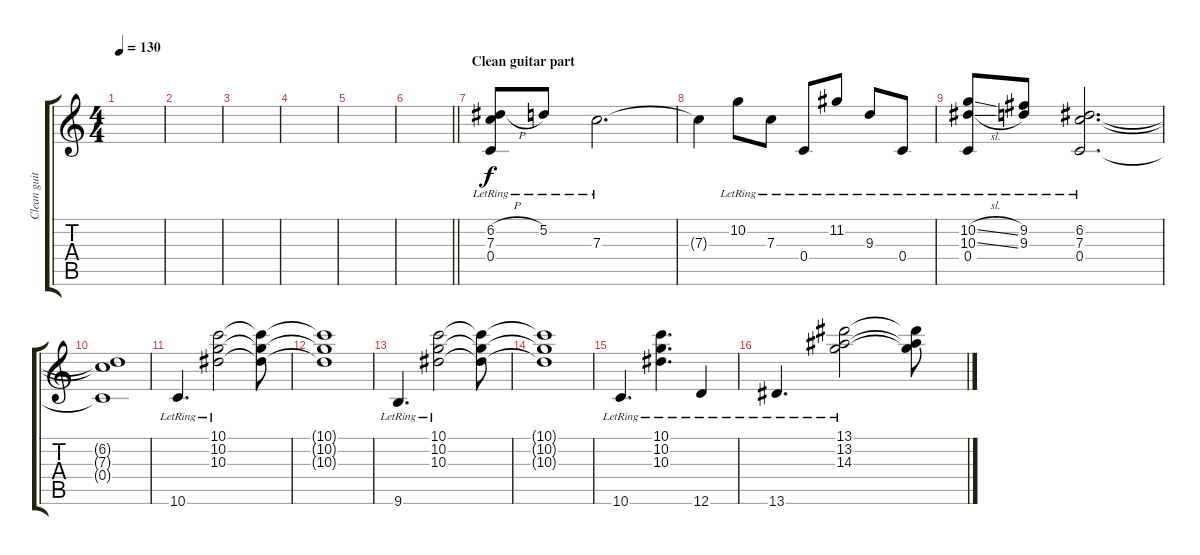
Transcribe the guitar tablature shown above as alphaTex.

\track ("Clean guitar" "Clean guit") {instrument electricguitarjazz}
\staff {score tabs}
\tuning (D4 A3 F3 C3 G2 D2) {hide}
\ts (4 4)
\tempo 130
\clef g2
\ks c
|
|
|
|
|
\barLineRight lightlight
|
\section ("" "Clean guitar part")
(6.2{h lr} 7.3{lr} 0.4{lr}).8 5.2{lr}.8 7.3{lr}.2{d} |
7.3{t}.4 10.2{lr}.8 7.3{lr}.8 0.4{lr}.8 11.2{lr}.8 9.3{lr}.8 0.4{lr}.8 |
(10.2{sl lr} 10.3{sl lr} 0.4{lr}).8 (9.2{lr} 9.3{lr}).8 (6.2{lr} 7.3{lr} 0.4{lr}).2{d} |
(6.2{t} 7.3{t} 0.4{t}).1 |
10.6{lr}.4{d} (10.1{lr} 10.2{lr} 10.3{lr}).2 (10.1{t} 10.2{t} 10.3{t}).8 |
(10.1{t} 10.2{t} 10.3{t}).1 |
9.6{lr}.4{d} (10.1{lr} 10.2{lr} 10.3{lr}).2 (10.1{t} 10.2{t} 10.3{t}).8 |
(10.1{t} 10.2{t} 10.3{t}).1 |
10.6{lr}.4{d} (10.1{lr} 10.2{lr} 10.3{lr}).4{d} 12.6{lr}.4 |
13.6{lr}.4{d} (13.1{lr} 13.2{lr} 14.3{lr}).2 (13.1{t} 13.2{t} 14.3{t}).8
